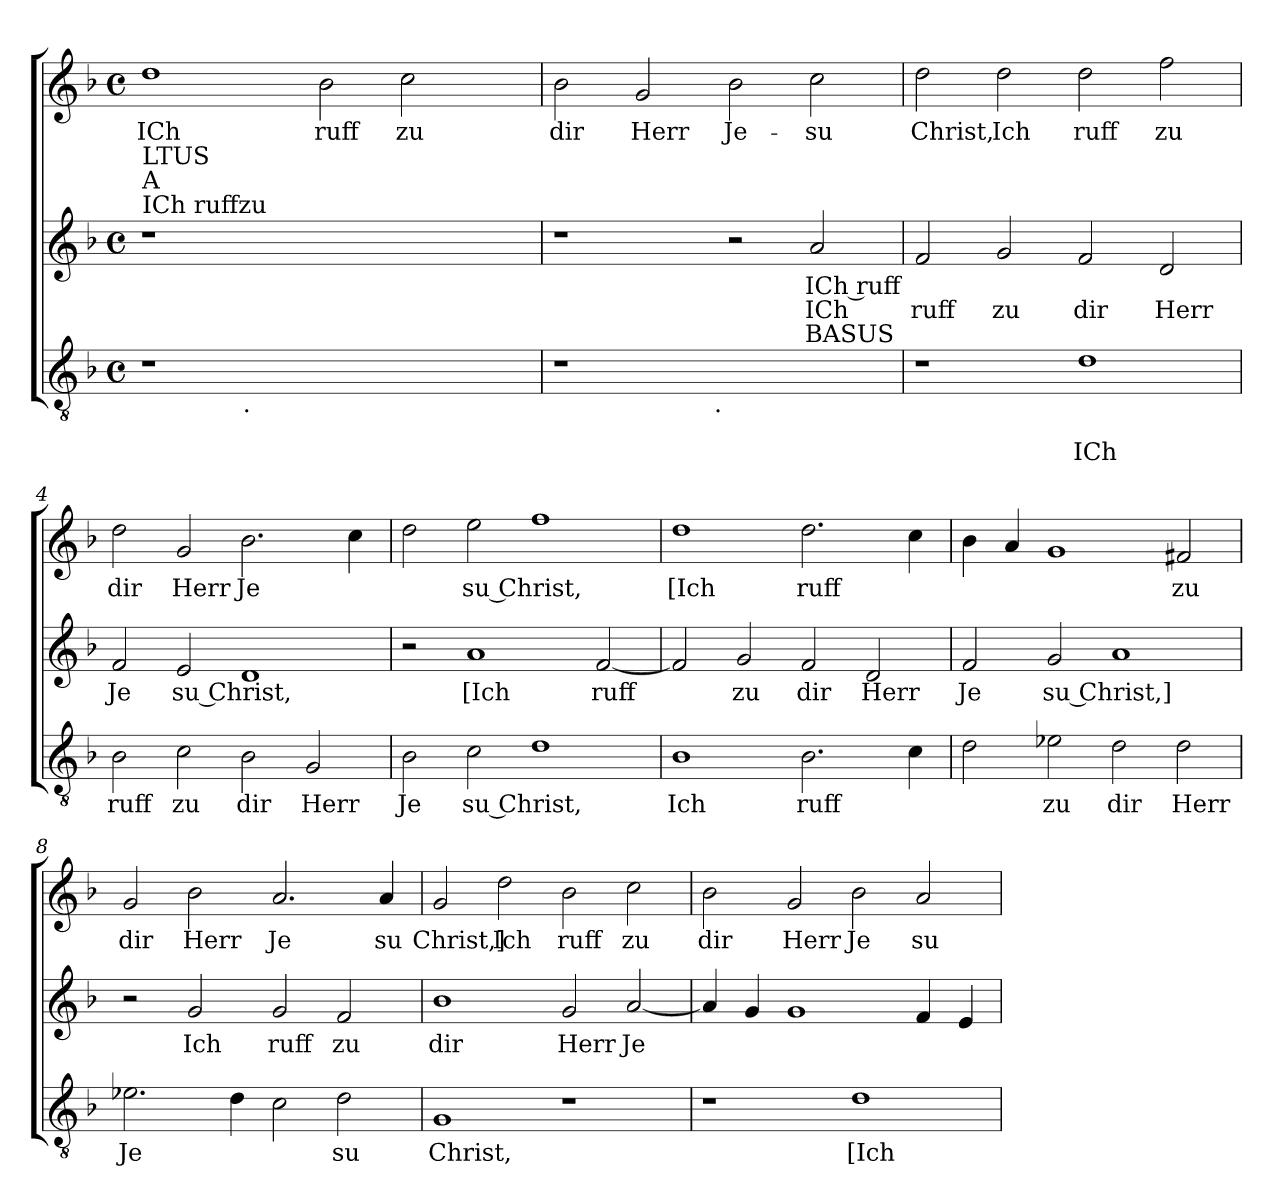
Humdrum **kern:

**kern	**text	**text	**kern	**text	**text	**text	**kern	**text
*part3	*part3	*part3	*part2	*part2	*part2	*part2	*part1	*part1
*staff3	*staff3	*staff3	*staff2	*staff2	*staff2	*staff2	*staff1	*staff1
*clefGv2	*	*	*clefG2	*	*	*	*clefG2	*
*k[b-]	*	*	*k[b-]	*	*	*	*k[b-]	*
*F:	*	*	*F:	*	*	*	*F:	*
*M4/4	*	*	*M4/4	*	*	*	*M4/4	*
*met(c)	*	*	*met(c)	*	*	*	*met(c)	*
=1	=1	=1	=1	=1	=1	=1	=1	=1
!	!	!	!LO:TX:a:t=ICh ruffzu	!	!	!	!	!
!	!	!	!LO:TX:a:t=A	!	!	!	!	!
!	!	!	!LO:TX:t=LTUS	!	!	!	!	!
!	!	!	!	!	!	!	!	!LO:LY:b
*^	*	*	*	*	*	*	*	*
1r	2ryy	.	.	1r	.	.	.	1dd	ICh
.	32.ryy	.	.	.	.	.	.	.	.
!	!LO:TX:b:t=.	!	!	!	!	!	!	!	!
.	1ryy	.	.	.	.	.	.	.	.
!	!	!	!	!	!	!	!	!	!LO:LY:b
1ryy	.	.	.	1ryy	.	.	.	2b-\	ruff
!	!	!	!	!	!	!	!	!	!LO:LY:b
.	.	.	.	.	.	.	.	2cc\	zu
.	4ryy	.	.	.	.	.	.	.	.
.	8ryy	.	.	.	.	.	.	.	.
.	16ryy	.	.	.	.	.	.	.	.
.	64ryy	.	.	.	.	.	.	.	.
=2	=2	=2	=2	=2	=2	=2	=2	=2	=2
!	!	!	!	!	!	!	!	!	!LO:LY:b
1r	2ryy	.	.	1r	.	.	.	2b-\	dir
!	!	!	!	!	!	!	!	!	!LO:LY:b
.	4...ryy	.	.	.	.	.	.	2g/	Herr
!	!LO:TX:b:t=.	!	!	!	!	!	!	!	!
.	1ryy	.	.	.	.	.	.	.	.
!	!	!	!	!	!	!	!	!	!LO:LY:b
1ryy	.	.	.	2r	.	.	.	2b-\	Je-
!	!	!	!	!	!LO:LY:b:rj	!LO:LY:b:rj	!LO:LY:b:rj	!	!LO:LY:b
.	.	.	.	2a/	ICh ruff	ICh	BASUS	2cc\	-su
.	32ryy	.	.	.	.	.	.	.	.
=3	=3	=3	=3	=3	=3	=3	=3	=3	=3
!	!	!	!	!	!	!LO:LY:b	!	!	!LO:LY:b
*v	*v	*	*	*	*	*	*	*	*
1r	.	.	2f/	.	ruff	.	2dd\	Christ,
!	!	!	!	!	!LO:LY:b	!	!	!LO:LY:b
.	.	.	2g/	.	zu	.	2dd\	Ich
!	!	!LO:LY:b:rj	!	!	!LO:LY:b	!	!	!LO:LY:b
1d	.	ICh	2f/	.	dir	.	2dd\	ruff
!	!	!	!	!	!LO:LY:b	!	!	!LO:LY:b
.	.	.	2d/	.	Herr	.	2ff\	zu
!!LO:LB:g=z
=4	=4	=4	=4	=4	=4	=4	=4	=4
!	!LO:LY:b	!	!	!LO:LY:b	!	!	!	!LO:LY:b
2B-\	ruff	.	2f/	Je	.	.	2dd\	dir
!	!LO:LY:b	!	!	!LO:LY:b	!	!	!	!LO:LY:b
2c\	zu	.	2e/	su Christ,	.	.	2g/	Herr
!	!LO:LY:b	!	!	!	!	!	!	!LO:LY:b
2B-\	dir	.	1d	.	.	.	2.b-\	Je
!	!LO:LY:b	!	!	!	!	!	!	!
2G/	Herr	.	.	.	.	.	.	.
.	.	.	.	.	.	.	4cc\	.
=5	=5	=5	=5	=5	=5	=5	=5	=5
!	!LO:LY:b	!	!	!	!	!	!	!
2B-\	Je	.	2r	.	.	.	2dd\	.
!	!LO:LY:b	!	!	!LO:LY:b	!	!	!	!LO:LY:b
2c\	su Christ,	.	1a	[Ich	.	.	2ee\	su Christ,
1d	.	.	.	.	.	.	1ff	.
!	!	!	!	!LO:LY:b	!	!	!	!
.	.	.	[<2f/	ruff	.	.	.	.
=6	=6	=6	=6	=6	=6	=6	=6	=6
!	!LO:LY:b	!	!	!	!	!	!	!LO:LY:b
1B-	Ich	.	2f/]	.	.	.	1dd	[Ich
!	!	!	!	!LO:LY:b	!	!	!	!
.	.	.	2g/	zu	.	.	.	.
!	!LO:LY:b	!	!	!LO:LY:b	!	!	!	!LO:LY:b
2.B-\	ruff	.	2f/	dir	.	.	2.dd\	ruff
!	!	!	!	!LO:LY:b	!	!	!	!
.	.	.	2d/	Herr	.	.	.	.
4c\	.	.	.	.	.	.	4cc\	.
=7	=7	=7	=7	=7	=7	=7	=7	=7
!	!	!	!	!LO:LY:b	!	!	!	!
2d\	.	.	2f/	Je	.	.	4b-\	.
.	.	.	.	.	.	.	4a/	.
!	!LO:LY:b	!	!	!LO:LY:b	!	!	!	!
2e-X\	zu	.	2g/	su Christ,]	.	.	1g	.
!	!LO:LY:b	!	!	!	!	!	!	!
2d\	dir	.	1a	.	.	.	.	.
!	!LO:LY:b	!	!	!	!	!	!	!LO:LY:b
2d\	Herr	.	.	.	.	.	2f#/	zu
=8	=8	=8	=8	=8	=8	=8	=8	=8
!	!LO:LY:b	!	!	!	!	!	!	!LO:LY:b
2.e-X\	Je	.	2r	.	.	.	2g/	dir
!	!	!	!	!LO:LY:b	!	!	!	!LO:LY:b
.	.	.	2g/	Ich	.	.	2b-\	Herr
4d\	.	.	.	.	.	.	.	.
!	!	!	!	!LO:LY:b	!	!	!	!LO:LY:b
2c\	.	.	2g/	ruff	.	.	2.a/	Je
!	!LO:LY:b	!	!	!LO:LY:b	!	!	!	!
2d\	su	.	2f/	zu	.	.	.	.
!	!	!	!	!	!	!	!	!LO:LY:b
.	.	.	.	.	.	.	4a/	su
!!LO:LB:g=z
=9	=9	=9	=9	=9	=9	=9	=9	=9
!	!LO:LY:b	!	!	!LO:LY:b	!	!	!	!LO:LY:b
1G	Christ,	.	1b-	dir	.	.	2g/	Christ,]
!	!	!	!	!	!	!	!	!LO:LY:b
.	.	.	.	.	.	.	2dd\	Ich
!	!	!	!	!LO:LY:b	!	!	!	!LO:LY:b
1r	.	.	2g/	Herr	.	.	2b-\	ruff
!	!	!	!	!LO:LY:b	!	!	!	!LO:LY:b
.	.	.	[<2a/	Je	.	.	2cc\	zu
=10	=10	=10	=10	=10	=10	=10	=10	=10
!	!	!	!	!	!	!	!	!LO:LY:b
1r	.	.	4a/]	.	.	.	2b-\	dir
.	.	.	4g/	.	.	.	.	.
!	!	!	!	!	!	!	!	!LO:LY:b
.	.	.	1g	.	.	.	2g/	Herr
!	!LO:LY:b	!	!	!	!	!	!	!LO:LY:b
1d	[Ich	.	.	.	.	.	2b-\	Je
!	!	!	!	!	!	!	!	!LO:LY:b
.	.	.	4f/	.	.	.	2a/	su
.	.	.	4e/	.	.	.	.	.
=	=	=	=	=	=	=	=	=
*-	*-	*-	*-	*-	*-	*-	*-	*-
